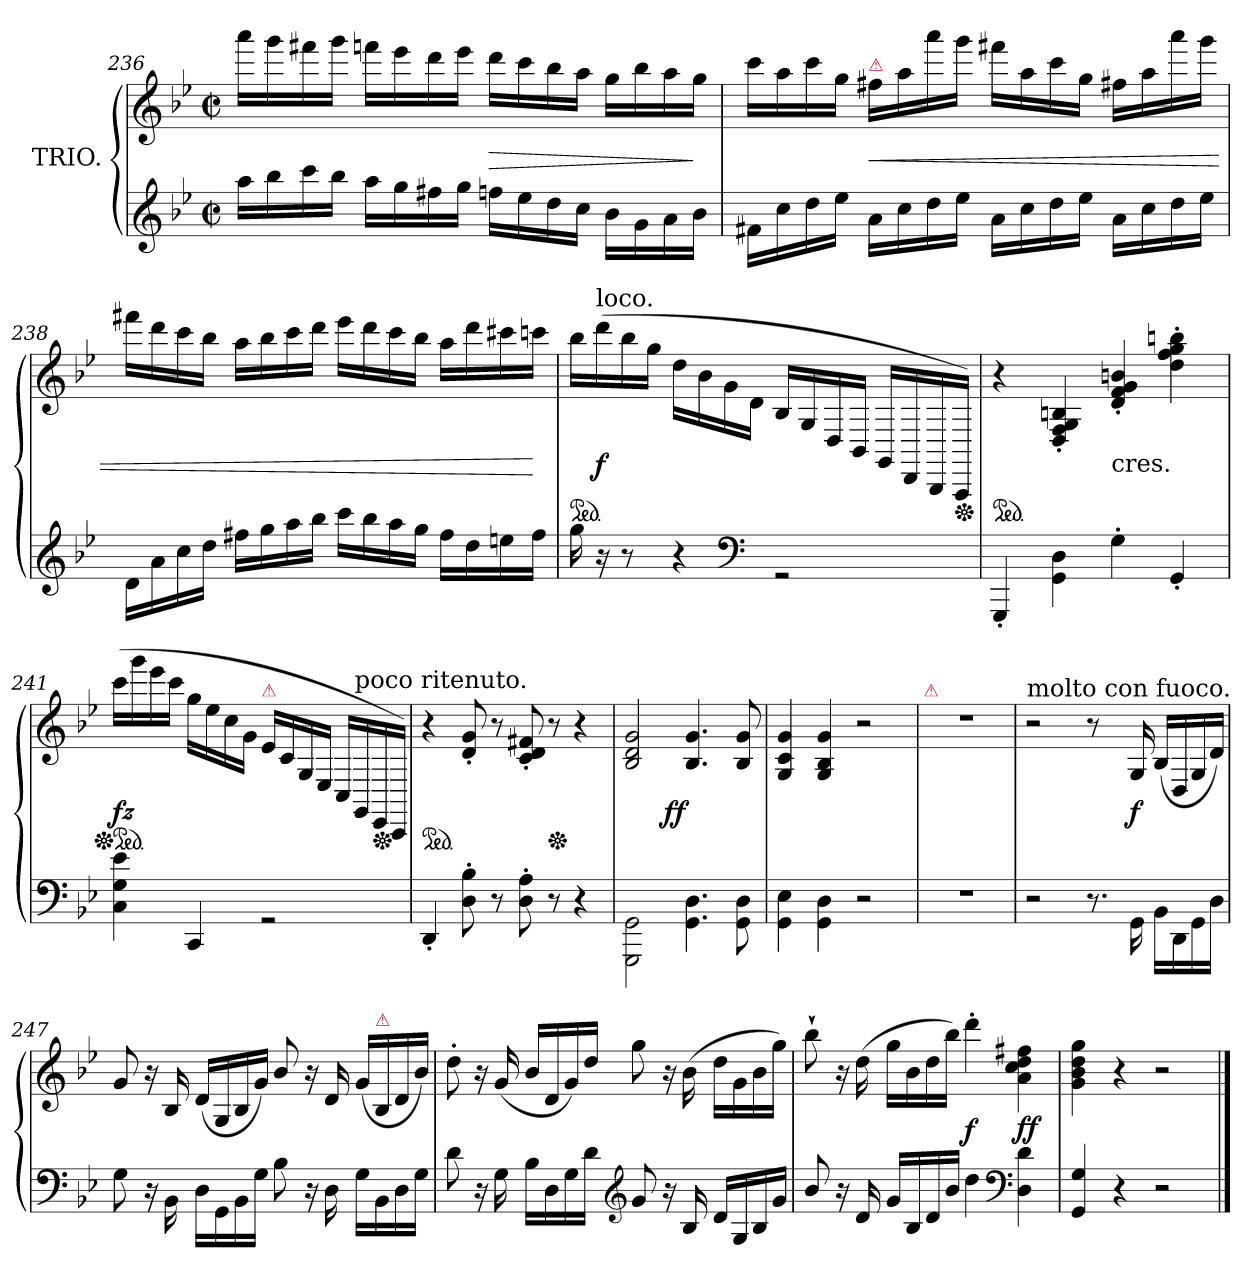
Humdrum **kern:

**kern	**kern	**dynam
*part1	*part1	*part1
*staff2	*staff1	*staff1/2
*I"TRIO.	*	*
*clefG2	*clefG2	*
*k[b-e-]	*k[b-e-]	*
*g:	*g:	*
*M2/2	*M2/2	*
*met(c|)	*met(c|)	*
=236	=236	=236
16aaLL	16aaaLL	.
16bb-	16ggg	.
16ccc	16fff#X	.
16bb-JJ	16gggJJ	.
16aaLL	16fffnLL	.
16gg	16eee-	.
16ff#X	16ddd	.
16ggJJ	16eee-JJ	.
16ffnLL	16dddLL	>
16ee-	16ccc	.
16dd	16bb-	.
16ccJJ	16aaJJ	.
16b-\LL	16gg\LL	.
16g	16bb-	.
16a	16aa	.
16b-JJ	16ggJJ	]
=237	=237	=237
16f#XLL	16ccc\LL	.
16cc	16aa	.
16dd	16ccc	.
16ee-JJ	16ggJJ	.
!	!LO:TX:a:color=crimson:t=⚠	!
16aLL	16ff#XLL	<
16cc	16aa	.
16dd	16aaa	.
16ee-JJ	16gggJJ	.
16aLL	16fff#XLL	.
16cc	16aa	.
16dd	16ccc	.
16ee-JJ	16ggJJ	.
16aLL	16ff#XLL	.
16cc	16aa	.
16dd	16aaa	.
16ee-JJ	16gggJJ	.
=238	=238	=238
16d\LL	16fff#XLL	.
16a	16ddd	.
16cc	16ccc	.
16ddJJ	16bb-JJ	.
16ff#XLL	16aaLL	.
16gg	16bb-	.
16aa	16ccc	.
16bb-JJ	16dddJJ	.
16cccLL	16eee-LL	.
16bb-	16ddd	.
16aa	16ccc	.
16ggJJ	16bb-JJ	.
16ff#LL	16aaLL	.
16dd	16ddd	.
16een	16ccc#X	.
16ff#JJ	16cccnJJ	[
=239	=239	=239
*	*ped	*
16gg\	16bb-LL	.
!	!LO:TX:a:t=loco.	!
16r	(>16ddd	f
8r	16bb-	.
.	16ggJJ	.
4r	16dd\LL	.
.	16b-	.
.	16g	.
*clefF4	*	*
.	16dJJ	.
2rGG	16B-/LL	.
.	16G/	.
.	16D/	.
.	16BB-/JJ	.
.	16GG/LL	.
.	16DD/	.
.	16BBB-/	.
*	*Xped	*
.	16AAA/JJ)	.
=240	=240	=240
*	*ped	*
4GGG'	4r	.
4GG\ 4D\	4D'>/ 4F'>/ 4G'>/ 4Bn'>/	.
!	!LO:TX:c:t=cres.	!
4G'>	4d' 4f' 4g' 4bn'	.
4GG'<	4dd' 4ff' 4gg' 4bbn'	.
=241	=241	=241
*	*Xped	*
*	*ped	*
4C 4G 4e-	(>16cccLL	fz
.	16ggg	.
.	16eee-	.
.	16cccJJ	.
4CC	16ggLL	.
.	16ee-	.
.	16cc	.
.	16gJJ	.
!	!LO:TX:a:color=crimson:t=⚠	!
2rGG	16e-\LL	.
.	16c\	.
.	16G/	.
.	16E-/JJ	.
.	16C/LL	.
!	!LO:TX:a:t=poco ritenuto.	!
.	16GG/	.
*	*Xped	*
.	16EE-/	.
.	16CC/JJ)	.
=242	=242	=242
*	*ped	*
4DD'	4r	.
8D' 8B-'	8d' 8g'	.
8r	8r	.
8D' 8A'	8c' 8d' 8f#X'	.
*	*Xped	*
8r	8r	.
4r	4r	.
=243	=243	=243
2GGG\ 2GG\	2B-/ 2d/ 2g/	.
!	!	!LO:DY:rj
4.GG\ 4.D\	4.B-/ 4.g/	ff
8GG\ 8D\	8B-/ 8g/	.
=244	=244	=244
4GG\ 4E-\	4G/ 4c/ 4g/	.
4GG\ 4D\	4G/ 4B-/ 4g/	.
2r	2r	.
=245	=245	=245
!	!LO:TX:a:color=crimson:t=⚠	!
1rF	1rdd	.
=246	=246	=246
!	!LO:TX:a:t=molto con fuoco.	!
2r	2r	.
8.r	8r	.
.	16ryy	.
16GG\	16G/	f
16BB-\LL	(>16B-/LL	.
16DD\	16D/	.
16GG\	16G/	.
16D\JJ	16d/JJ)	.
=247	=247	=247
8G	8g	.
16r	16r	.
16BB-\	16B-/	.
16D\LL	(>16d/LL	.
16GG\	16G/	.
16BB-\	16B-/	.
16GJJ	16gJJ)	.
8B-	8b-/	.
16r	16r	.
16D	16d	.
16GLL	(<16gLL	.
!	!LO:TX:a:color=crimson:t=⚠	!
16BB-	16B-	.
16D	16d	.
16GJJ	16b-JJ)	.
=248	=248	=248
8d	8dd'>	.
16r	16r	.
16G	(<16g	.
16B-LL	16b-LL	.
16D	16d	.
16G	16g)	.
16dJJ	16ddJJ	.
*clefG2	*	*
8g	8gg	.
16r	16r	.
16B-	(>16b-	.
16dLL	16ddLL	.
16G	16g	.
16B-	16b-	.
16gJJ	16ggJJ)	.
=249	=249	=249
8b-/	8bb-`	.
16r	16r	.
16d	(>16dd	.
16gLL	16ggLL	.
16B-	16b-	.
16d	16dd	.
16b-JJ	16bb-JJ)	.
4dd	4ddd'>	f
*clefF4	*	*
4D 4d	4a 4cc 4dd 4ff#X	ff
=250	=250	=250
4GG/ 4G/	4g\ 4b-\ 4dd\ 4gg\	.
4r	4r	.
2r	2r	.
==	==	==
*-	*-	*-
